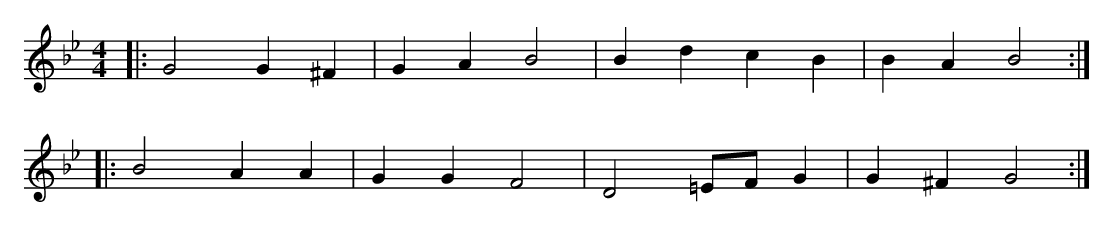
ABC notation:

X:1
M:4/4
K:Gmin
|:G4 G2^F2|G2A2 B4|B2d2 c2B2|B2A2 B4:|
|:B4 A2A2|G2G2 F4|D4=EF G2|G2^F2 G4:|
